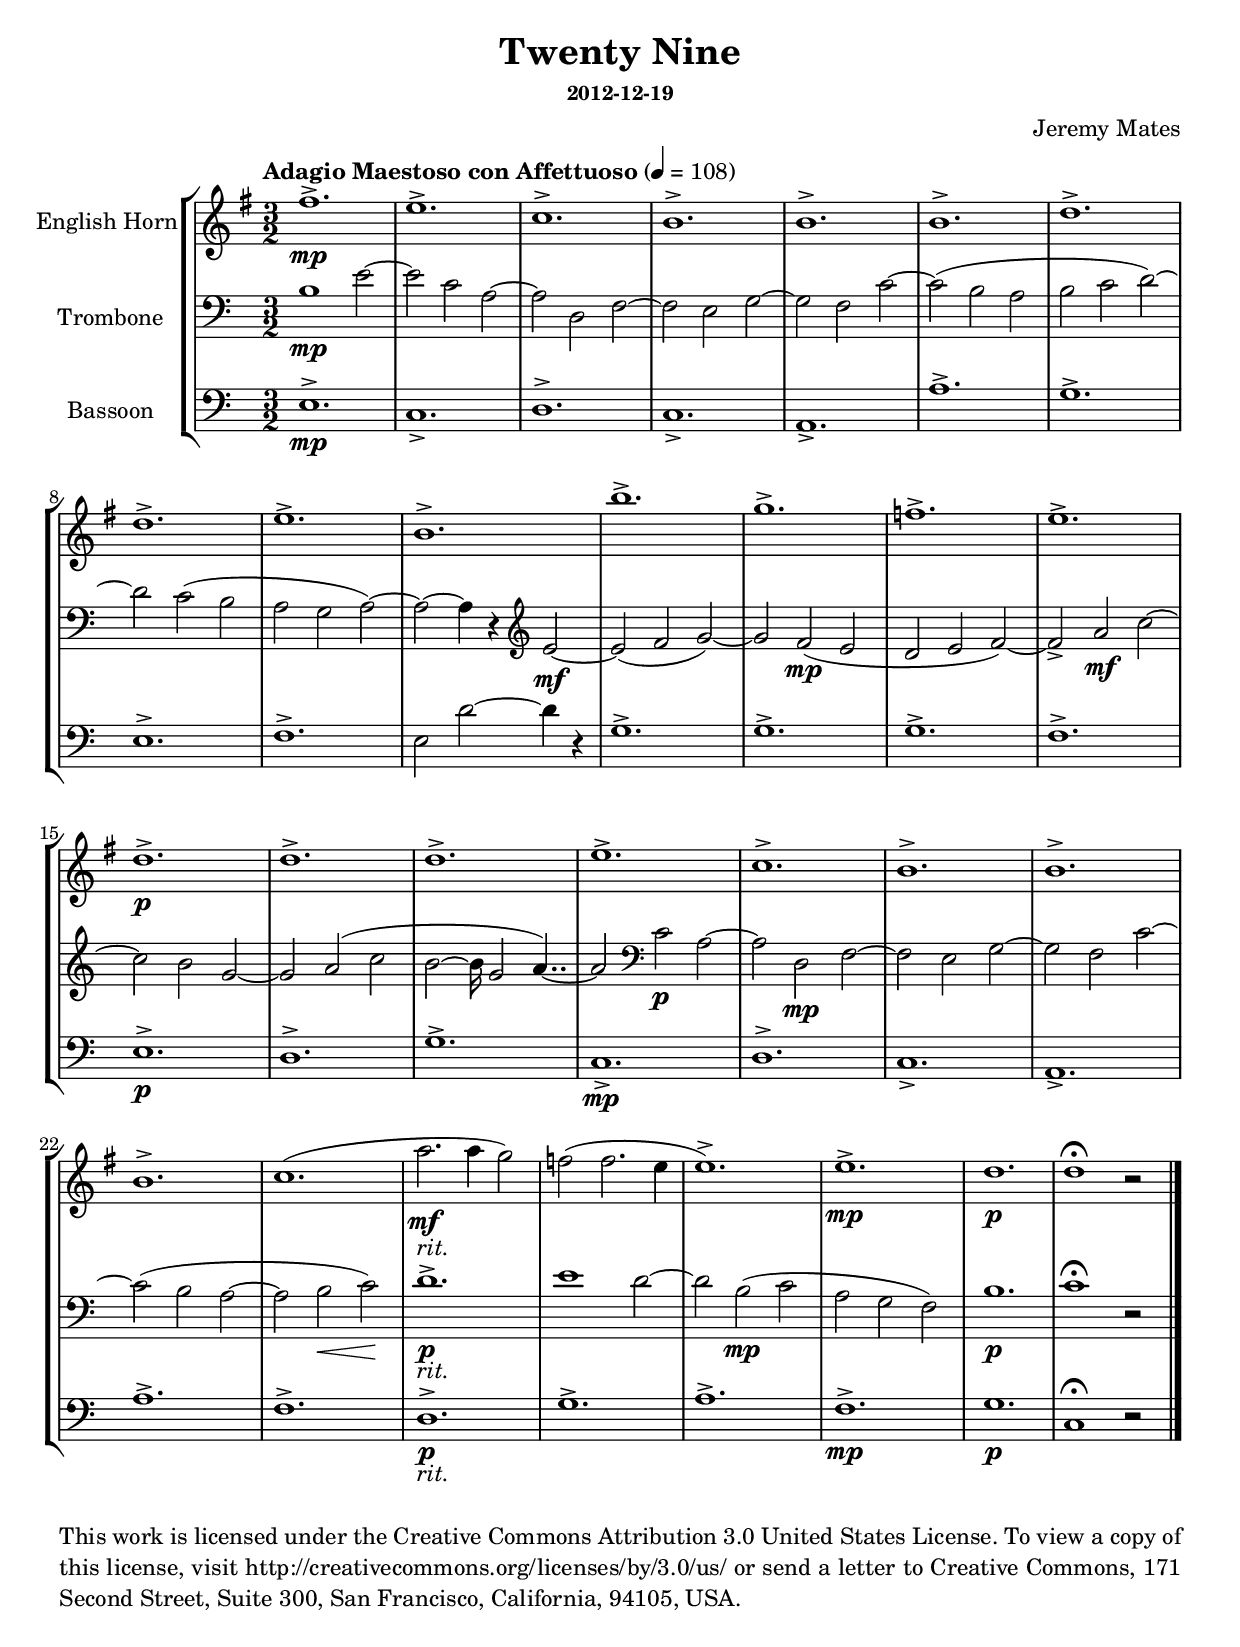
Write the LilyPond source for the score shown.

% LilyPond engraving system - http://www.lilypond.org/

\version "2.16.0"
\include "articulate.ly"

#(define-markup-list-command (paragraph layout props args) (markup-list?) (interpret-markup-list layout props (make-justified-lines-markup-list (cons (make-hspace-markup 0) args))))

\header {
  title       = "Twenty Nine"
  subsubtitle = "2012-12-19"
  composer    = "Jeremy Mates"
% copyright   = "© 2012 Creative Commons Attribution 3.0 United States License"
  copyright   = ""
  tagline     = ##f
}

keytempoetc = {
  \tempo "Adagio Maestoso con Affettuoso" 4=108
  \time 3/2
}

voiceone = {
  % English Horn transposing instrument pitched in F below C
  \key g \major
  \transposition f,

  \keytempoetc
  \clef treble

  \transpose c g' { \relative b {
    b1.->\mp
    a1.->
    f1.->
    e1.->
    e1.->
    e1.->
    g1.->
    g1.->
    a1.->
    e1.->
    e'1.->
    c1.->
    bes1.->
    a1.->
    g1.->\p
    g1.->
    g1.->
    a1.->
    f1.->
    e1.->
    e1.->
    e1.->
    f1.(
    d'2.\mf_\markup { \italic "rit." } d4 c2)
    bes2( bes2. a4
    a1.->)
    a1.->\mp
    g1.\p
    g1\fermata r2
  } }
}

voicetwo = \relative b {
  \keytempoetc
  \clef bass

  b1\mp e2~
  e2 c a~
  a2 d, f~
  f2 e g~
  g2 f c'~
  c2( b a
  b2 c d~)
  d2 c( b
  a2 g a~)
  a2~a4 r4 \clef treble e'2~\mf
  e2( f2 g~)
  g2 f(\mp e
  d2 e f~)
  f2-> a\mf c~
  c2 b g~
  g2 a( c
  b2~ b16 g2 a4..~)
  a2 \clef bass c,\p a~
  a2 d,\mp f~
  f2 e g~
  g2 f c'~
  c2( b a~
  a2 b\< c\!)
  d1.->\p_\markup { \italic "rit." } 
  e1 d2~
  d2 b\mp( c
  a2 g f)
  b1.\p
  c1\fermata r2
}

voicethree = \relative e {
  \keytempoetc
  \clef bass

  e1.->\mp
  c1.->
  d1.->
  c1.->
  a1.->
  a'1.->
  g1.->
  e1.->
  f1.->
  e2 d'2~ d4 r4
  g,1.->
  g1.->
  g1.->
  f1.->
  e1.->\p
  d1.->
  g1.->
  c,1.->\mp
  d1.->
  c1.->
  a1.->
  a'1.->
  f1.->
  d1.->\p_\markup { \italic "rit." } 
  g1.->
  a1.->
  f1.->\mp
  g1.\p
  c,1\fermata r2
}

%                                                                           %
%%%%%%%%%%%%%%%%%%%%%%%%%%%%%%%     Misc.     %%%%%%%%%%%%%%%%%%%%%%%%%%%%%%%
%                                                                           %

upper = {
  \set Staff.instrumentName = #"English Horn"
  \set Staff.midiInstrument = #"english horn"
  \voiceone

  \bar "|."
}

middle = {
  \set Staff.instrumentName = #"Trombone"
  \set Staff.midiInstrument = #"trombone"
  \voicetwo

  \bar "|."
}

lower = {
  \set Staff.instrumentName = #"Bassoon"
  \set Staff.midiInstrument = #"bassoon"
  \voicethree

  \bar "|."
}

theblackdots = {
  <<
    \new StaffGroup <<
      \new Staff = "upper" \upper
      \new Staff = "middle" \middle
      \new Staff = "lower" \lower
    >>
  >>
}

themusic = {
  <<
    \new PianoStaff <<
      \set Score.midiChannelMapping = #'instrument
      \new Staff = "upper" \upper
      \new Staff = "middle" \middle
      \new Staff = "lower" \lower
    >>
  >>
}

\score {
  \theblackdots
  \layout { indent = 2.3\cm }
}
\score {
  \articulate { \themusic }
  \midi { }
}
  \markuplist { \paragraph {
This work is licensed under the Creative Commons Attribution 3.0 United
States License. To view a copy of this license, visit
http://creativecommons.org/licenses/by/3.0/us/ or send a letter to
Creative Commons, 171 Second Street, Suite 300, San Francisco,
California, 94105, USA.
} }
